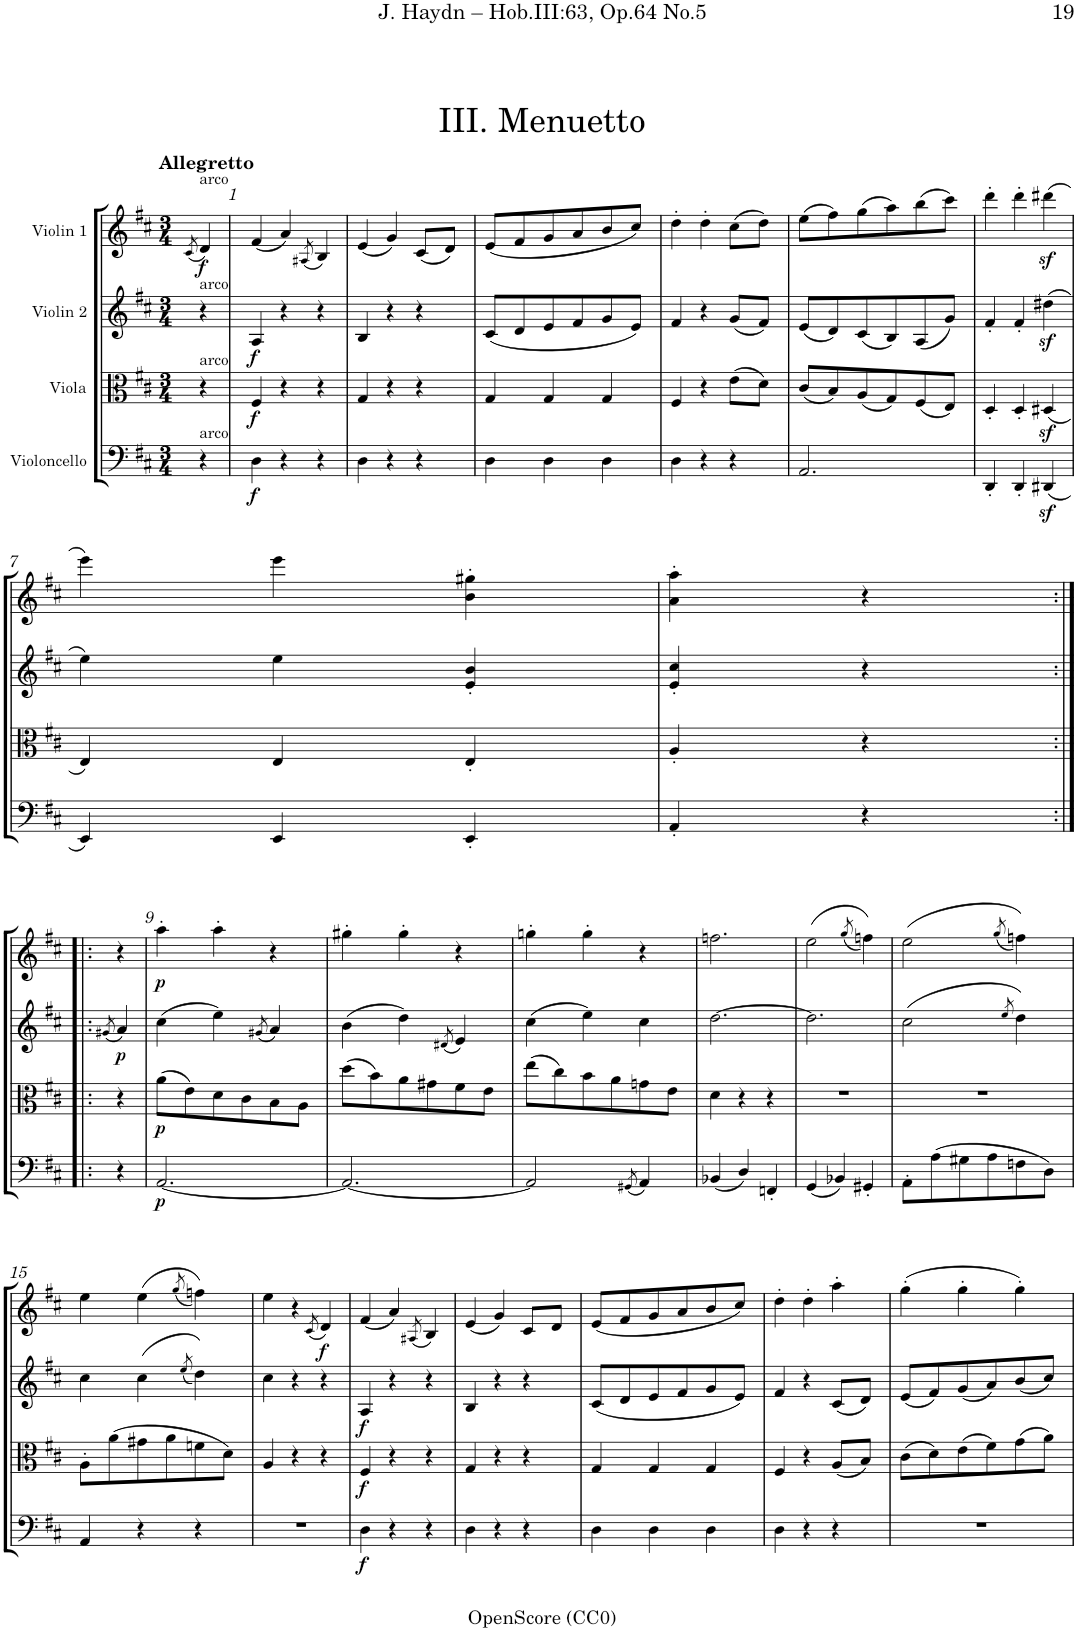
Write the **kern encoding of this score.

**kern	**dynam	**kern	**dynam	**kern	**dynam	**kern	**dynam
*part4	*part4	*part3	*part3	*part2	*part2	*part1	*part1
*staff4	*staff4	*staff3	*staff3	*staff2	*staff2	*staff1	*staff1
*I"Violoncello	*	*I"Viola	*	*I"Violin 2	*	*I"Violin 1	*
*I'Vc	*	*I'Vla	*	*I'Vln	*	*I'Vln	*
!!LO:PB:g=z
*clefF4	*	*clefC3	*	*clefG2	*	*clefG2	*
*k[f#c#]	*	*k[f#c#]	*	*k[f#c#]	*	*k[f#c#]	*
*M3/4	*	*M3/4	*	*M3/4	*	*M3/4	*
=	=	=	=	=	=	=	=
.	.	.	.	.	.	(8qc#/	.
!	!	!	!	!	!	!LO:TX:a:t=III. Menuetto	!
!	!	!	!	!	!	!LO:TX:a:B:t=Allegretto	!
!	!	!	!	!	!	!LO:TX:a:t=arco	!
!	!	!	!	!LO:TX:a:t=arco	!	!	!
!	!	!LO:TX:a:t=arco	!	!	!	!	!
!LO:TX:a:t=arco	!	!	!	!	!	!	!
!	!	!	!	!	!	!	!LO:DY:b
4r	.	4r	.	4r	.	4d/)	f
=1	=1	=1	=1	=1	=1	=1	=1
!	!LO:DY:b	!	!LO:DY:b	!	!LO:DY:b	!	!
4D\	f	4F#/	f	4A/	f	(4f#/	.
4r	.	4r	.	4r	.	4a/)	.
.	.	.	.	.	.	(8qA#X/	.
4r	.	4r	.	4r	.	4B/)	.
=2	=2	=2	=2	=2	=2	=2	=2
4D\	.	4G/	.	4B/	.	(4e/	.
4r	.	4r	.	4r	.	4g/)	.
4r	.	4r	.	4r	.	(8c#/L	.
.	.	.	.	.	.	8d/J)	.
=3	=3	=3	=3	=3	=3	=3	=3
4D\	.	4G/	.	(8c#/L	.	(8e/L	.
.	.	.	.	8d/	.	8f#/	.
4D\	.	4G/	.	8e/	.	8g/	.
.	.	.	.	8f#/	.	8a/	.
4D\	.	4G/	.	8g/	.	8b/	.
.	.	.	.	8e/J)	.	8cc#/J)	.
=4	=4	=4	=4	=4	=4	=4	=4
4D\	.	4F#/	.	4f#/	.	4dd'\	.
4r	.	4r	.	4r	.	4dd'\	.
4r	.	(8e\L	.	(8g/L	.	(8cc#\L	.
.	.	8d\J)	.	8f#/J)	.	8dd\J)	.
=5	=5	=5	=5	=5	=5	=5	=5
2.AA/	.	(8c#/L	.	(8e/L	.	(8ee\L	.
.	.	8B/)	.	8d/)	.	8ff#\)	.
.	.	(8A/	.	(8c#/	.	(8gg\	.
.	.	8G/)	.	8B/)	.	8aa\)	.
.	.	(8F#/	.	(8A/	.	(8bb\	.
.	.	8E/J)	.	8g/J)	.	8ccc#\J)	.
=6	=6	=6	=6	=6	=6	=6	=6
4DD'/	.	4D'/	.	4f#'/	.	4ddd'\	.
4DD'/	.	4D'/	.	4f#'/	.	4ddd'\	.
(4DD#Xz</	.	(4D#Xz</	.	(4dd#Xz<\	.	(4ddd#Xz<\	.
!!LO:LB:g=z
=7	=7	=7	=7	=7	=7	=7	=7
4EE/)	.	4E/)	.	4ee\)	.	4eee\)	.
4EE/	.	4E/	.	4ee\	.	4eee\	.
4EE'/	.	4E'/	.	4e/' 4b/'	.	4b\' 4gg#X\'	.
=8	=8	=8	=8	=8	=8	=8	=8
4AA'/	.	4A'/	.	4e/' 4cc#/'	.	4a\' 4aa\'	.
4r	.	4r	.	4r	.	4r	.
!!LO:LB:g=z
=8X1:|!|:	=8X1:|!|:	=8X1:|!|:	=8X1:|!|:	=8X1:|!|:	=8X1:|!|:	=8X1:|!|:	=8X1:|!|:
.	.	.	.	(8qg#X/	.	.	.
!	!	!	!	!	!LO:DY:b	!	!
4r	.	4r	.	4a/)	p	4r	.
=9	=9	=9	=9	=9	=9	=9	=9
!	!LO:DY:b	!	!LO:DY:b	!	!	!	!LO:DY:b
[2.AA/	p	(8a\L	p	(4cc#\	.	4aa'\	p
.	.	8e\)	.	.	.	.	.
.	.	8d\	.	4ee\)	.	4aa'\	.
.	.	8c#\	.	.	.	.	.
.	.	.	.	(8qg#X/	.	.	.
.	.	8B\	.	4a/)	.	4r	.
.	.	8A\J	.	.	.	.	.
=10	=10	=10	=10	=10	=10	=10	=10
2.AA/_	.	(8dd\L	.	(4b\	.	4gg#X'\	.
.	.	8b\)	.	.	.	.	.
.	.	8a\	.	4dd\)	.	4gg#'\	.
.	.	8g#X\	.	.	.	.	.
.	.	.	.	(8qd#X/	.	.	.
.	.	8f#\	.	4e/)	.	4r	.
.	.	8e\J	.	.	.	.	.
=11	=11	=11	=11	=11	=11	=11	=11
2AA/]	.	(8ee\L	.	(4cc#\	.	4ggn'\	.
.	.	8cc#\)	.	.	.	.	.
.	.	8b\	.	4ee\)	.	4gg'\	.
.	.	8a\	.	.	.	.	.
(8qGG#X/	.	.	.	.	.	.	.
4AA/)	.	8gn\	.	4cc#\	.	4r	.
.	.	8e\J	.	.	.	.	.
=12	=12	=12	=12	=12	=12	=12	=12
(4BB-X/	.	4d\	.	[2.dd\	.	2.ffn\	.
4D/)	.	4r	.	.	.	.	.
4FFn'/	.	4r	.	.	.	.	.
=13	=13	=13	=13	=13	=13	=13	=13
(4GG/	.	2.r	.	2.dd\]	.	(2ee\	.
4BB-X/)	.	.	.	.	.	.	.
.	.	.	.	.	.	(8qgg/	.
4GG#X'/	.	.	.	.	.	4ffn\))	.
=14	=14	=14	=14	=14	=14	=14	=14
8AA'\L	.	2.r	.	(2cc#\	.	(2ee\	.
(8A\	.	.	.	.	.	.	.
8G#X\	.	.	.	.	.	.	.
8A\	.	.	.	.	.	.	.
.	.	.	.	8qee/	.	(8qgg/	.
8Fn\	.	.	.	4dd\)	.	4ffn\))	.
8D\J)	.	.	.	.	.	.	.
!!LO:LB:g=z
=15	=15	=15	=15	=15	=15	=15	=15
4AA/	.	8A'\L	.	4cc#\	.	4ee\	.
.	.	(8a\	.	.	.	.	.
4r	.	8g#X\	.	(4cc#\	.	(4ee\	.
.	.	8a\	.	.	.	.	.
.	.	.	.	(8qee/	.	(8qgg/	.
4r	.	8fn\	.	4dd\))	.	4ffn\))	.
.	.	8d\J)	.	.	.	.	.
=16	=16	=16	=16	=16	=16	=16	=16
2.r	.	4A/	.	4cc#\	.	4ee\	.
.	.	4r	.	4r	.	4r	.
.	.	.	.	.	.	(8qc#/	.
!	!	!	!	!	!	!	!LO:DY:b
.	.	4r	.	4r	.	4d/)	f
=17	=17	=17	=17	=17	=17	=17	=17
!	!LO:DY:b	!	!LO:DY:b	!	!LO:DY:b	!	!
4D\	f	4F#/	f	4A/	f	(4f#/	.
4r	.	4r	.	4r	.	4a/)	.
.	.	.	.	.	.	(8qA#X/	.
4r	.	4r	.	4r	.	4B/)	.
=18	=18	=18	=18	=18	=18	=18	=18
4D\	.	4G/	.	4B/	.	(4e/	.
4r	.	4r	.	4r	.	4g/)	.
4r	.	4r	.	4r	.	8c#/L	.
.	.	.	.	.	.	8d/J	.
=19	=19	=19	=19	=19	=19	=19	=19
4D\	.	4G/	.	(8c#/L	.	(8e/L	.
.	.	.	.	8d/	.	8f#/	.
4D\	.	4G/	.	8e/	.	8g/	.
.	.	.	.	8f#/	.	8a/	.
4D\	.	4G/	.	8g/	.	8b/	.
.	.	.	.	8e/J)	.	8cc#/J)	.
=20	=20	=20	=20	=20	=20	=20	=20
4D\	.	4F#/	.	4f#/	.	4dd'\	.
4r	.	4r	.	4r	.	4dd'\	.
4r	.	(8A/L	.	(8c#/L	.	4aa'\	.
.	.	8B/J)	.	8d/J)	.	.	.
=21	=21	=21	=21	=21	=21	=21	=21
2.r	.	(8c#\L	.	(8e/L	.	(4gg'\	.
.	.	8d\)	.	8f#/)	.	.	.
.	.	(8e\	.	(8g/	.	4gg'\	.
.	.	8f#\)	.	8a/)	.	.	.
.	.	(8g\	.	(8b/	.	4gg'\)	.
.	.	8a\J)	.	8cc#/J)	.	.	.
=	=	=	=	=	=	=	=
*-	*-	*-	*-	*-	*-	*-	*-
